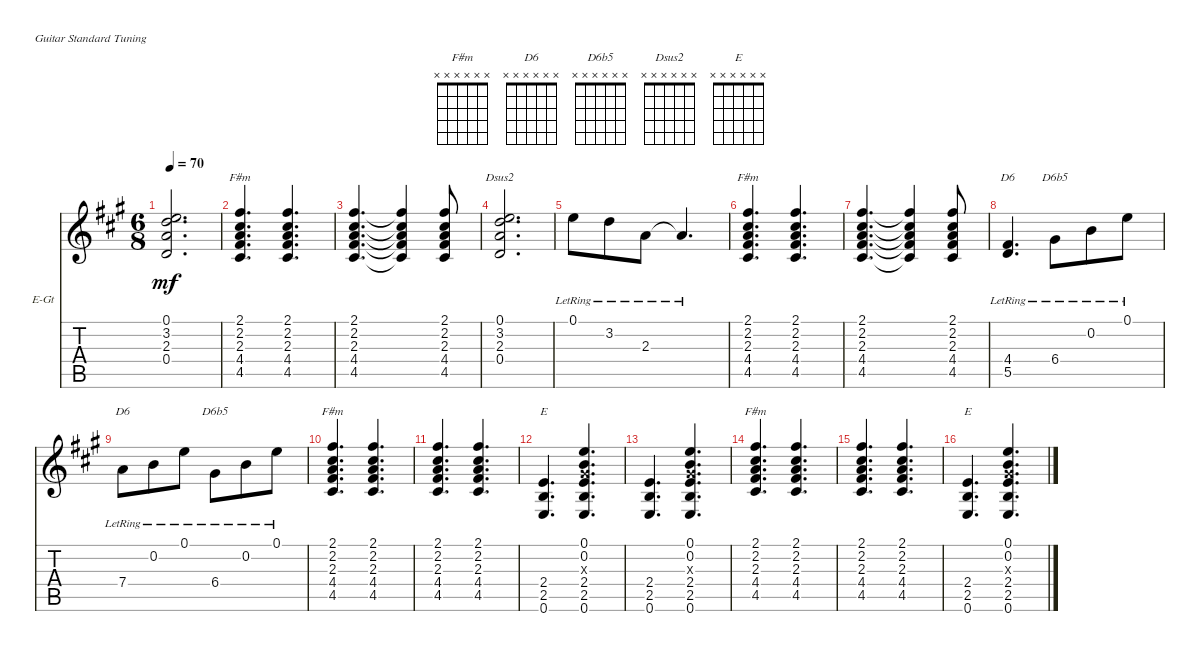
\defaultSystemsLayout 4
\bracketExtendMode nobrackets
\firstSystemTrackNameOrientation horizontal
\otherSystemsTrackNameOrientation horizontal
\track ("Rhythm guitar " "E-Gt") {instrument electricguitarjazz}
\staff {score tabs}
\tuning (E4 B3 G3 D3 A2 E2)
\chord ("F#m" x x x x x x)
\chord ("D6" x x x x x x)
\chord ("D6b5" x x x x x x)
\chord ("Dsus2" x x x x x x)
\chord ("E" x x x x x x)
\ts (6 8)
\tempo 70
\clef g2
\scale
0.245501
\ks a
(0.1 3.2 2.3 0.4).2{d dy mf} |
\scale
0.245607 (4.5 4.4 2.3 2.2 2.1).4{d ch "F#m"} (4.5 4.4 2.3 2.2 2.1).4{d} |
\scale
0.245763 (4.5 4.4 2.3 2.2 2.1).4{d} (4.5{t} 4.4{t} 2.3{t} 2.2{t} 2.1{t}).4 (2.1 2.2 2.3 4.4 4.5).8 |
\scale
0.258363 (0.4 2.3 3.2 0.1).2{d ch "Dsus2"} |
\scale
0.257922 0.1{lr}.8 3.2{lr}.8 2.3{lr}.8 2.3{lr t}.4{d} |
\scale
0.241324 (4.5 4.4 2.3 2.2 2.1).4{d ch "F#m"} (4.5 4.4 2.3 2.2 2.1).4{d} |
\scale
0.242938 (4.5 4.4 2.3 2.2 2.1).4{d} (4.5{t} 4.4{t} 2.3{t} 2.2{t} 2.1{t}).4 (2.1 2.2 2.3 4.4 4.5).8 |
\scale
0.25873 (4.4{lr} 5.5).4{d ch "D6"} 6.4{lr}.8{ch "D6b5"} 0.2{lr}.8 0.1{lr}.8 |
\scale
0.262082 7.4{lr}.8{ch "D6"} 0.2{lr}.8 0.1{lr}.8 6.4{lr}.8{ch "D6b5"} 0.2{lr}.8 0.1{lr}.8 |
\scale
0.23885 (4.5 4.4 2.3 2.2 2.1).4{d ch "F#m"} (4.5 4.4 2.3 2.2 2.1).4{d} |
\scale
0.240043 (4.5 4.4 2.3 2.2 2.1).4{d} (4.5 4.4 2.3 2.2 2.1).4{d} |
\scale
0.25 (0.6 2.5 2.4).4{d ch "E"} (0.6 2.5 2.4 1.3{x} 0.2 0.1).4{d} |
\scale
0.272857 (0.6 2.5 2.4).4{d} (0.6 2.5 2.4 1.3{x} 0.2 0.1).4{d} |
\scale
0.247143 (4.5 4.4 2.3 2.2 2.1).4{d ch "F#m"} (4.5 4.4 2.3 2.2 2.1).4{d} |
\scale
0.230114 (4.5 4.4 2.3 2.2 2.1).4{d} (4.5 4.4 2.3 2.2 2.1).4{d} |
\scale
0.527372 (0.6 2.5 2.4).4{d ch "E"} (0.6 2.5 2.4 1.3{x} 0.2 0.1).4{d}
